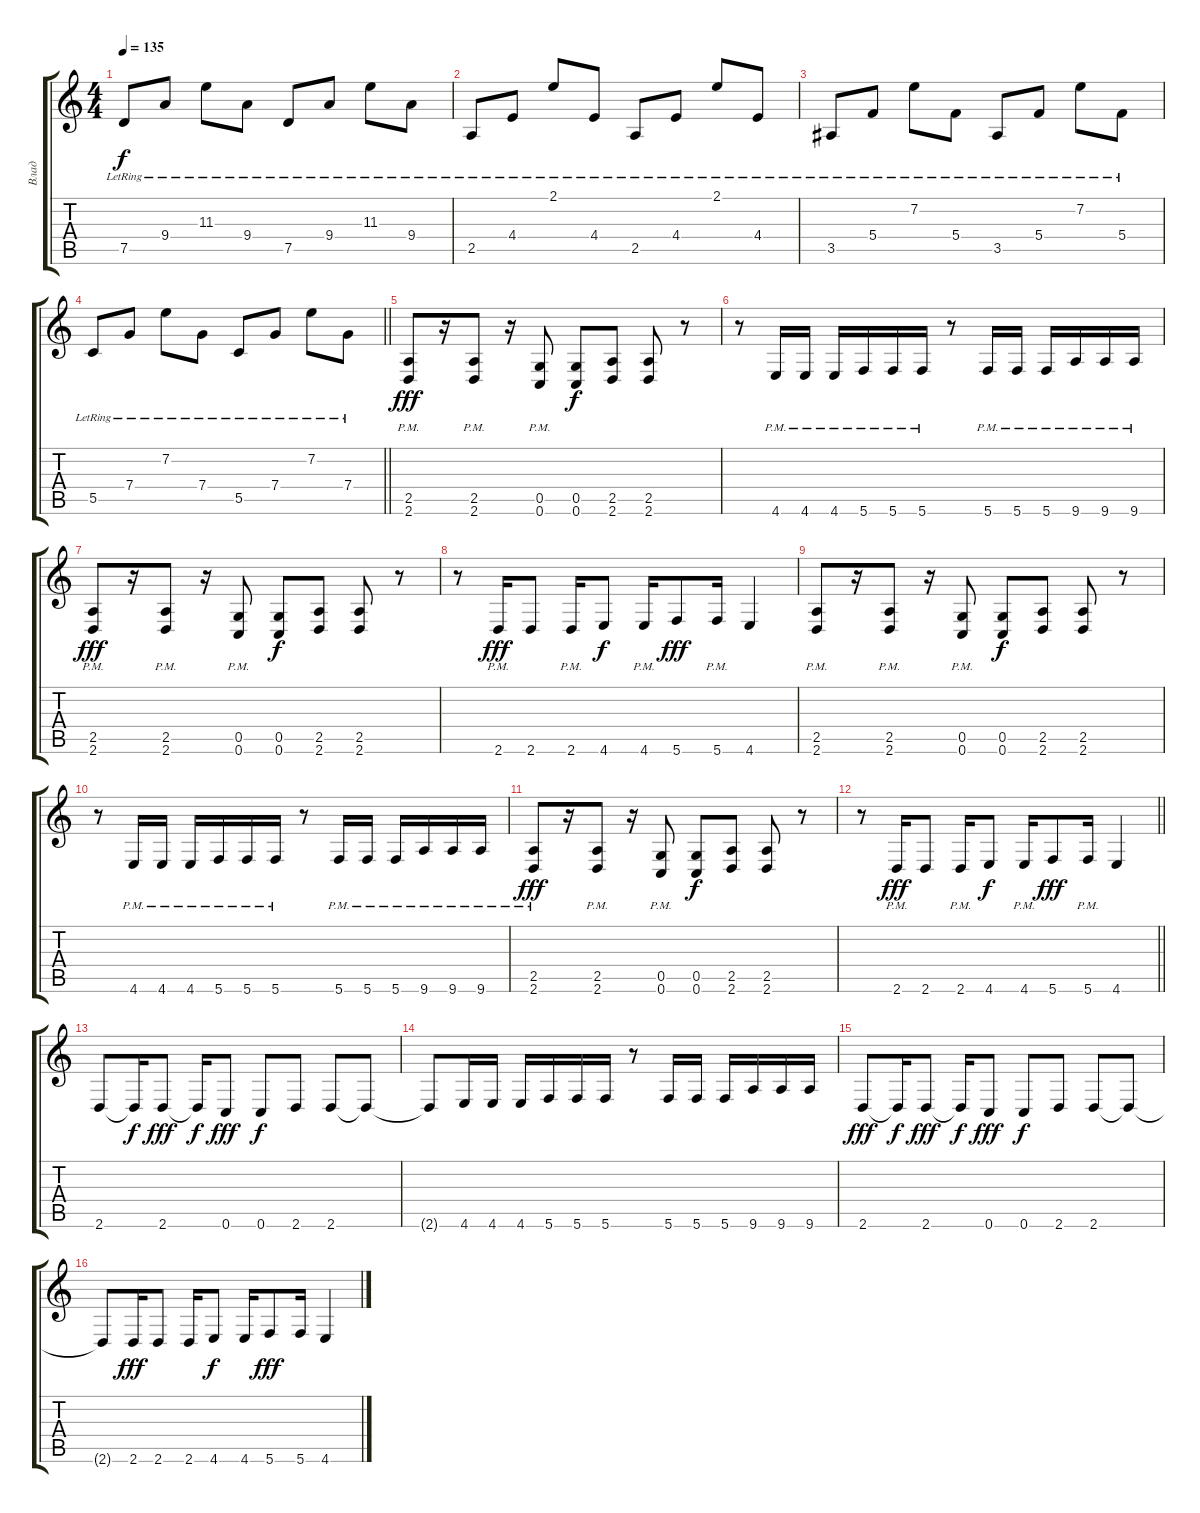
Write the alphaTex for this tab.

\track ("Влад" "Влад") {instrument distortionguitar}
\staff {score tabs}
\tuning (D4 A3 F3 C3 G2 C2) {hide}
\ts (4 4)
\tempo 135
\clef g2
\ks c
7.5{lr}.8{dy f} 9.4{lr}.8 11.3{lr}.8 9.4{lr}.8 7.5{lr}.8 9.4{lr}.8 11.3{lr}.8 9.4{lr}.8 |
2.5{lr}.8 4.4{lr}.8 2.1{lr}.8 4.4{lr}.8 2.5{lr}.8 4.4{lr}.8 2.1{lr}.8 4.4{lr}.8 |
3.5{lr}.8 5.4{lr}.8 7.2{lr}.8 5.4{lr}.8 3.5{lr}.8 5.4{lr}.8 7.2{lr}.8 5.4{lr}.8 |
\barLineRight lightlight
5.5{lr}.8 7.4{lr}.8 7.2{lr}.8 7.4{lr}.8 5.5{lr}.8 7.4{lr}.8 7.2{lr}.8 7.4{lr}.8 |
(2.5{pm} 2.6{pm}).8{dy fff balance 16 instrument distortionguitar} r.16 (2.5{pm} 2.6{pm}).8 r.16 (0.5{pm} 0.6{pm}).8 (0.5 0.6).8{dy f} (2.5 2.6).8 (2.5 2.6).8 r.8 |
r.8 4.6{pm}.16 4.6{pm}.16 4.6{pm}.16 5.6{pm}.16 5.6{pm}.16 5.6{pm}.16 r.8 5.6{pm}.16 5.6{pm}.16 5.6{pm}.16 9.6{pm}.16 9.6{pm}.16 9.6{pm}.16 |
(2.5{pm} 2.6{pm}).8{dy fff} r.16 (2.5{pm} 2.6{pm}).8 r.16 (0.5{pm} 0.6{pm}).8 (0.5 0.6).8{dy f} (2.5 2.6).8 (2.5 2.6).8 r.8 |
r.8 2.6{pm}.16{dy fff} 2.6.8 2.6{pm}.16 4.6.8{dy f} 4.6{pm}.16 5.6.8{dy fff} 5.6{pm}.16 4.6.4 |
(2.5{pm} 2.6{pm}).8 r.16 (2.5{pm} 2.6{pm}).8 r.16 (0.5{pm} 0.6{pm}).8 (0.5 0.6).8{dy f} (2.5 2.6).8 (2.5 2.6).8 r.8 |
r.8 4.6{pm}.16 4.6{pm}.16 4.6{pm}.16 5.6{pm}.16 5.6{pm}.16 5.6{pm}.16 r.8 5.6{pm}.16 5.6{pm}.16 5.6{pm}.16 9.6{pm}.16 9.6{pm}.16 9.6{pm}.16 |
(2.5{pm} 2.6{pm}).8{dy fff} r.16 (2.5{pm} 2.6{pm}).8 r.16 (0.5{pm} 0.6{pm}).8 (0.5 0.6).8{dy f} (2.5 2.6).8 (2.5 2.6).8 r.8 |
\barLineRight lightlight
r.8 2.6{pm}.16{dy fff} 2.6.8 2.6{pm}.16 4.6.8{dy f} 4.6{pm}.16 5.6.8{dy fff} 5.6{pm}.16 4.6.4 |
2.6.8 2.6{t}.16{dy f} 2.6.8{dy fff} 2.6{t}.16{dy f} 0.6.8{dy fff} 0.6.8{dy f} 2.6.8 2.6.8 2.6{t}.8 |
2.6{t}.8 4.6.16 4.6.16 4.6.16 5.6.16 5.6.16 5.6.16 r.8 5.6.16 5.6.16 5.6.16 9.6.16 9.6.16 9.6.16 |
2.6.8{dy fff} 2.6{t}.16{dy f} 2.6.8{dy fff} 2.6{t}.16{dy f} 0.6.8{dy fff} 0.6.8{dy f} 2.6.8 2.6.8 2.6{t}.8 |
2.6{t}.8 2.6.16{dy fff} 2.6.8 2.6.16 4.6.8{dy f} 4.6.16 5.6.8{dy fff} 5.6.16 4.6.4
